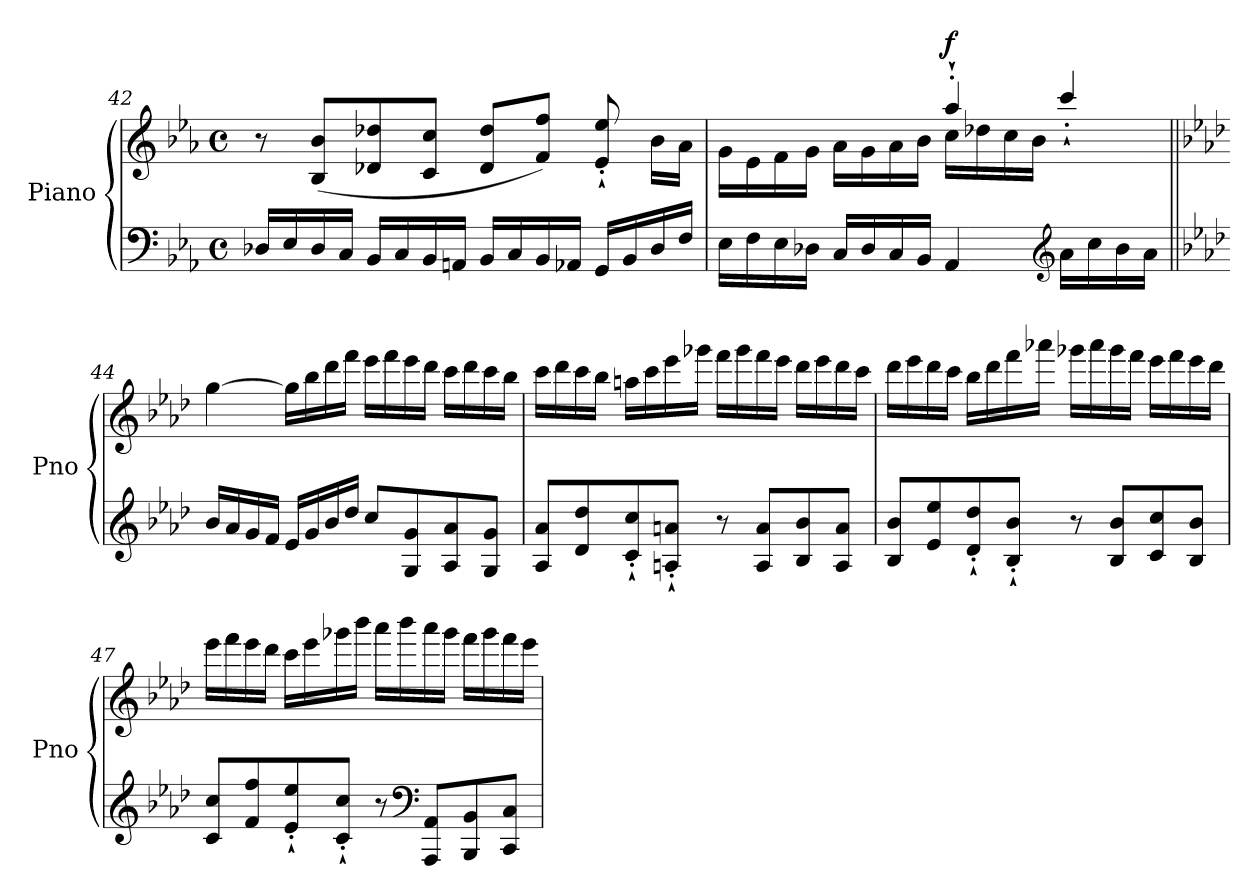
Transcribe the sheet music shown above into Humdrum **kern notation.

**kern	**kern	**dynam
*part1	*part1	*part1
*staff2	*staff1	*staff1/2
*I"Piano	*	*
*I'Pno	*	*
!!LO:PB:g=z
*clefF4	*clefG2	*
*k[b-e-a-]	*k[b-e-a-]	*
*M4/4	*M4/4	*
*met(c)	*met(c)	*
=42	=42	=42
16D-X/LL	8r	.
16E-/	.	.
16D-/	(8B-/ 8b-/L	.
16C/JJ	.	.
16BB-/LL	8d-X/ 8dd-X/	.
16C/	.	.
16BB-/	8c/ 8cc/J	.
16AAn/JJ	.	.
16BB-/LL	8d-/ 8dd-/L	.
16C/	.	.
16BB-/	8f/ 8ff/J)	.
16AA-X/JJ	.	.
16GG/LL	8e-/'` 8ee-/'`	.
16BB-/	.	.
16D-/	16b-\LL	.
16F/JJ	16a-\JJ	.
=43	=43	=43
*	*^	*
16E-\LL	16g\LL	2ryy	.
16F\	16e-\	.	.
16E-\	16f\	.	.
16D-X\JJ	16g\JJ	.	.
16C/LL	16a-\LL	.	.
16D-/	16g\	.	.
16C/	16a-\	.	.
16BB-/JJ	16b-\JJ	.	.
!	!	!	!LO:DY:a
4AA-/	4aa-'`/	16cc\LL	f
.	.	16dd-X\	.
.	.	16cc\	.
.	.	16b-\JJ	.
*clefG2	*	*	*
16a-\LL	4ccc'`/	4ryy	.
16cc\	.	.	.
16b-\	.	.	.
16a-\JJ	.	.	.
*	*v	*v	*
!!LO:LB:g=z
=44||	=44||	=44||
*k[b-e-a-d-]	*k[b-e-a-d-]	*
16b-/LL	[4gg\	.
16a-/	.	.
16g/	.	.
16f/JJ	.	.
16e-/LL	16gg\LL]	.
16g/	16bb-\	.
16b-/	16ddd-\	.
16dd-/JJ	16fff\JJ	.
8cc/L	16eee-\LL	.
.	16fff\	.
8G/ 8g/	16eee-\	.
.	16ddd-\JJ	.
8A-/ 8a-/	16ccc\LL	.
.	16ddd-\	.
8G/ 8g/J	16ccc\	.
.	16bb-\JJ	.
=45	=45	=45
8A-/ 8a-/L	16ccc\LL	.
.	16ddd-\	.
8d-/ 8dd-/	16ccc\	.
.	16bb-\JJ	.
8c/'` 8cc/'`	16aan\LL	.
.	16ccc\	.
8An/'` 8an/'`J	16eee-\	.
.	16ggg-X\JJ	.
8r	16fff\LL	.
.	16ggg-\	.
8A/ 8a/L	16fff\	.
.	16eee-\JJ	.
8B-/ 8b-/	16ddd-\LL	.
.	16eee-\	.
8A/ 8a/J	16ddd-\	.
.	16ccc\JJ	.
!!LO:LB:g=z
=46	=46	=46
8B-/ 8b-/L	16ddd-\LL	.
.	16eee-\	.
8e-/ 8ee-/	16ddd-\	.
.	16ccc\JJ	.
8d-/'` 8dd-/'`	16bb-\LL	.
.	16ddd-\	.
8B-/'` 8b-/'`J	16fff\	.
.	16aaa-X\JJ	.
8r	16ggg-X\LL	.
.	16aaa-\	.
8B-/ 8b-/L	16ggg-\	.
.	16fff\JJ	.
8c/ 8cc/	16eee-\LL	.
.	16fff\	.
8B-/ 8b-/J	16eee-\	.
.	16ddd-\JJ	.
!!LO:LB:g=z
=47	=47	=47
8c/ 8cc/L	16eee-\LL	.
.	16fff\	.
8f/ 8ff/	16eee-\	.
.	16ddd-\JJ	.
8e-/'` 8ee-/'`	16ccc\LL	.
.	16eee-\	.
8c/'` 8cc/'`J	16ggg-X\	.
.	16bbb-\JJ	.
8r	16aaa-\LL	.
.	16bbb-\	.
*clefF4	*	*
8AAA-/ 8AA-/L	16aaa-\	.
.	16ggg-\JJ	.
8BBB-/ 8BB-/	16fff\LL	.
.	16ggg-\	.
8CC/ 8C/J	16fff\	.
.	16eee-\JJ	.
=	=	=
*-	*-	*-
